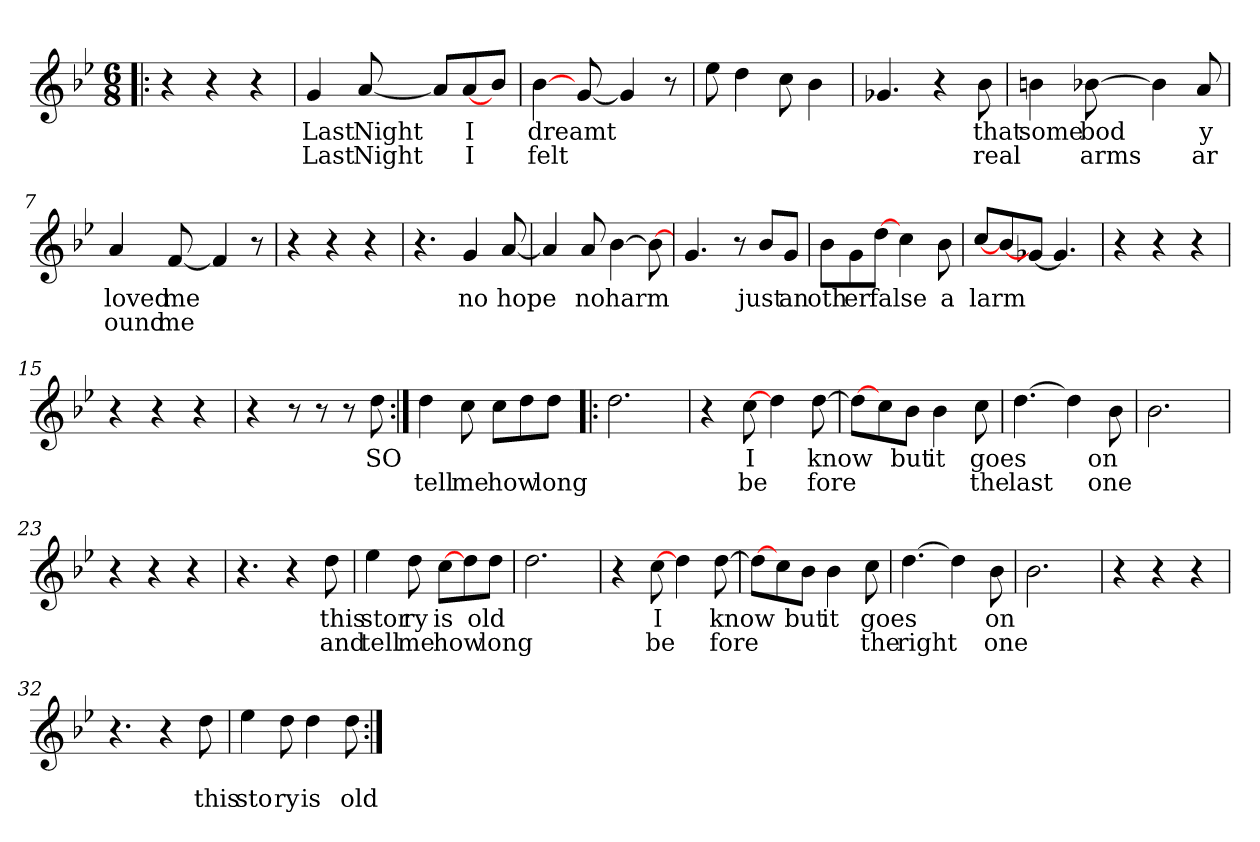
**kern	**text	**text
*part1	*part1	*part1
*staff1	*staff1	*staff1
*clefG2	*	*
*k[b-e-]	*	*
*B-:	*	*
*M6/8	*	*
=1!|:	=1!|:	=1!|:
4r	.	.
4r	.	.
4r	1.	2.
=2	=2	=2
4g/	Last	Last
[8a/	Night	Night
8a/L]	.	.
[8a/	I	I
8b-/J	.	.
=3	=3	=3
[4b-\	dreamt	felt
[8g/	.	.
4g/]	.	.
8r	.	.
=4	=4	=4
8ee-\	.	.
4dd\	.	.
8cc\	.	.
4b-\	.	.
!!LO:LB:g=z
=5	=5	=5
4.g-X/	.	.
4r	.	.
8b-\	that	real
=6	=6	=6
4bn\	some	.
[8b-X\	bod	arms
4b-\]	.	.
8a/	y	ar
=7	=7	=7
4a/	loved	ound
[8f/	me	me
4f/]	.	.
8r	.	.
=8	=8	=8
4r	.	.
4r	.	.
4r	.	.
!!LO:LB:g=z
=9	=9	=9
4.r	.	.
4g/	no	.
[8a/	hope	.
=10	=10	=10
4a/]	.	.
8a/	no	.
[4b-\	harm	.
8b-\_	.	.
=11	=11	=11
4.g/	.	.
8r	.	.
8b-/L	just	.
8g/J	an	.
=12	=12	=12
8b-\L	oth	.
8g\	er	.
[8dd\J	false	.
4cc\	.	.
8b-\	a	.
!!LO:LB:g=z
=13	=13	=13
[8cc/L	larm	.
[8b-/	.	.
[8g-X/J	.	.
4.g-/]	.	.
=14	=14	=14
4r	.	.
4r	.	.
4r	.	.
=15	=15	=15
4r	.	.
4r	.	.
4r	.	.
=16	=16	=16
4r	.	.
8r	.	.
8r	.	.
8r	.	.
8dd\	SO	.
!!LO:LB:g=z
=17:|!	=17:|!	=17:|!
4dd\	.	tell
8cc\	.	me
8cc\L	.	how
8dd\	.	.
8dd\J	.	long
=18!|:	=18!|:	=18!|:
2.dd\	.	.
=19	=19	=19
4r	.	.
[8cc\	I	be
4dd\	.	.
[8dd\	know	fore
=20	=20	=20
8dd\L_	.	.
8cc\	.	.
8b-\J	but	.
4b-\	it	.
8cc\	goes	the
!!LO:LB:g=z
=21	=21	=21
[4.dd\	.	last
4dd\]	.	.
8b-\	on	one
=22	=22	=22
2.b-\	.	.
=23	=23	=23
4r	.	.
4r	.	.
4r	.	.
=24	=24	=24
4.r	.	.
4r	.	.
8dd\	this	and
=25	=25	=25
4ee-\	stor	tell
8dd\	ry	me
[8cc\L	is	how
8dd\	.	.
8dd\J	old	long
!!LO:LB:g=z
=26	=26	=26
2.dd\	.	.
=27	=27	=27
4r	.	.
[8cc\	I	be
4dd\	.	.
[8dd\	know	fore
=28	=28	=28
8dd\L_	.	.
8cc\	.	.
8b-\J	but	.
4b-\	it	.
8cc\	goes	the
=29	=29	=29
[4.dd\	.	right
4dd\]	.	.
8b-\	on	one
!!LO:LB:g=z
=30	=30	=30
2.b-\	.	.
=31	=31	=31
4r	.	.
4r	.	.
4r	.	.
=32	=32	=32
4.r	.	.
4r	.	.
8dd\	.	this
=33	=33	=33
4ee-\	.	sto
8dd\	.	ry
4dd\	.	is
8dd\	.	old
=:|!	=:|!	=:|!
*-	*-	*-
